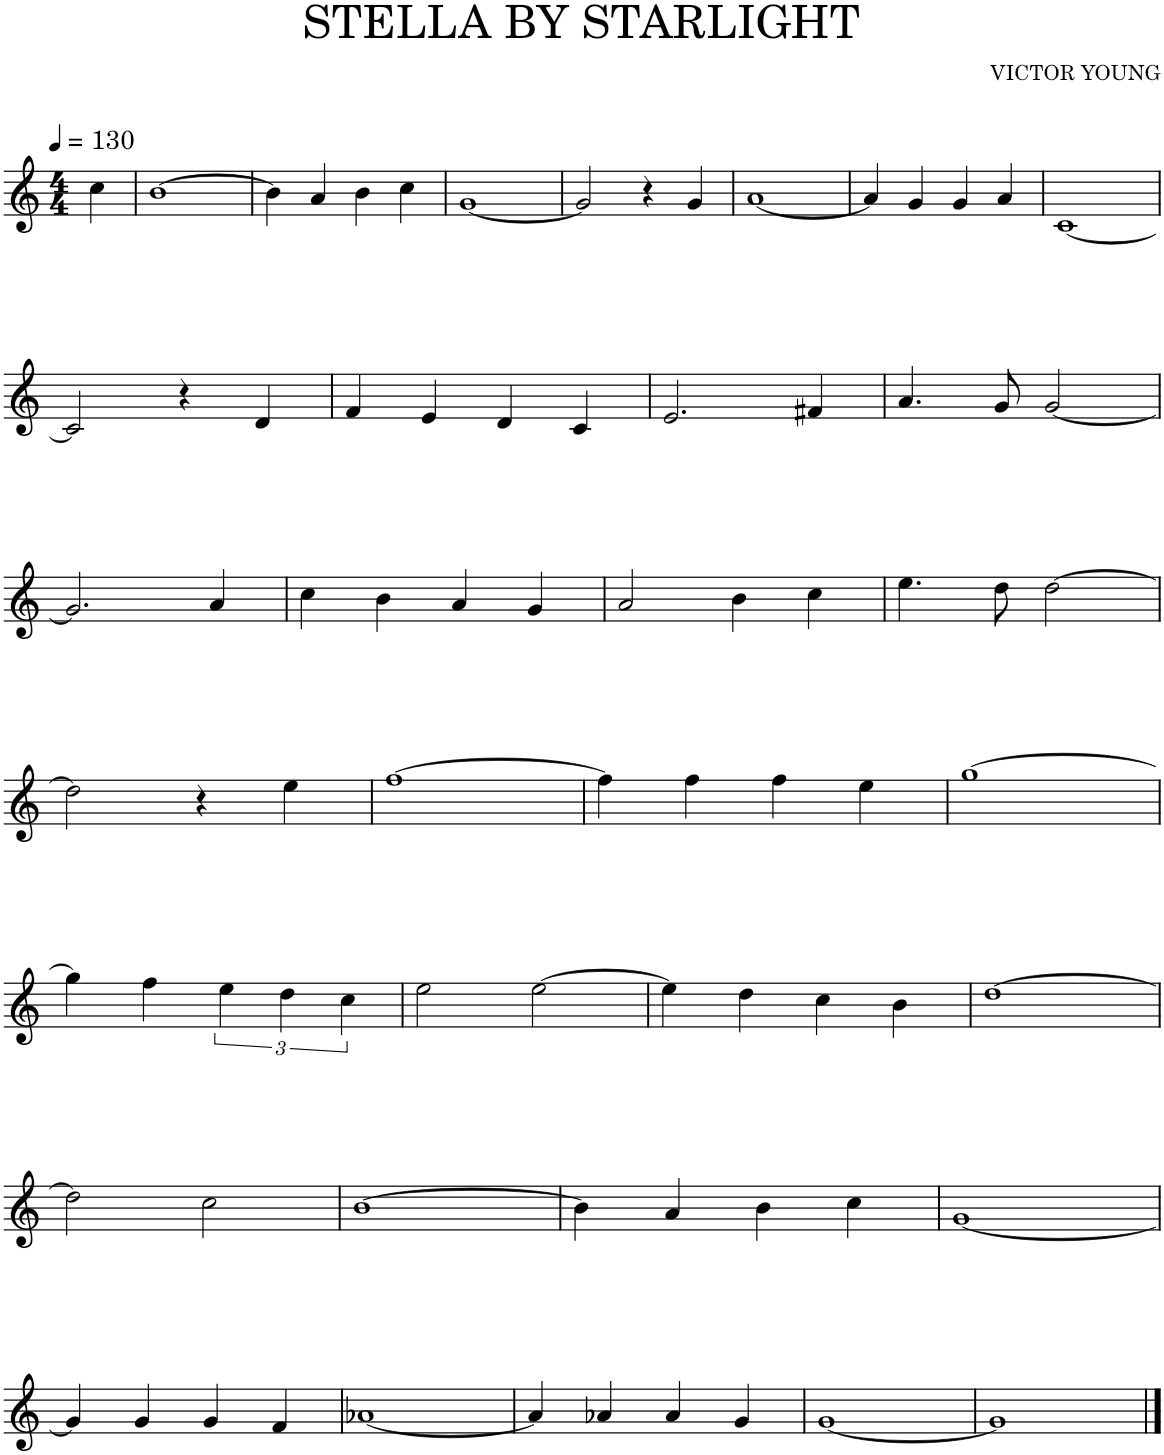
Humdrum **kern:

**kern
*part1
*staff1
*I"Piano
*I'Pno.
*clefG2
*k[]
*M4/4
*MM130
=
4cc\
=1
[1b
=2
4b\]
4a/
4b\
4cc\
=3
[1g
=4
2g/]
4r
4g/
=5
[1a
=6
4a/]
4g/
4g/
4a/
=7
[1c
!!LO:LB:g=z
=8
2c/]
4r
4d/
=9
4f/
4e/
4d/
4c/
=10
2.e/
4f#X/
=11
4.a/
8g/
[2g/
!!LO:LB:g=z
=12
2.g/]
4a/
=13
4cc\
4b\
4a/
4g/
=14
2a/
4b\
4cc\
=15
4.ee\
8dd\
[2dd\
!!LO:LB:g=z
=16
2dd\]
4r
4ee\
=17
[1ff
=18
4ff\]
4ff\
4ff\
4ee\
=19
[1gg
!!LO:LB:g=z
=20
4gg\]
4ff\
6ee\
6dd\
6cc\
=21
2ee\
[2ee\
=22
4ee\]
4dd\
4cc\
4b\
=23
[1dd
!!LO:LB:g=z
=24
2dd\]
2cc\
=25
[1b
=26
4b\]
4a/
4b\
4cc\
=27
[1g
!!LO:LB:g=z
=28
4g/]
4g/
4g/
4f/
=29
[1a-X
=30
4a-/]
4a-X/
4a-/
4g/
=31
[1g
=32
1g]
==
*-
